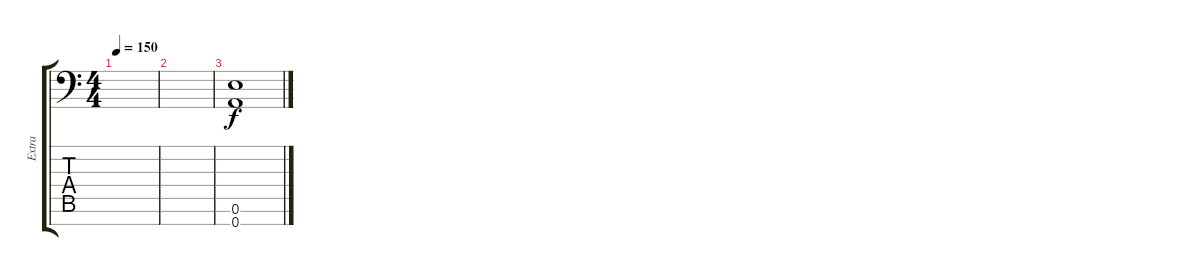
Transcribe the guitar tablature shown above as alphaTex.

\track ("Extra" "Extra") {instrument distortionguitar}
\staff {score tabs}
\tuning (E4 B3 G3 D3 A2 E2 A1) {hide}
\ts (4 4)
\tempo 150
\clef f4
\ks c
|
|
(0.6 0.7).1{instrument synthdrum}
